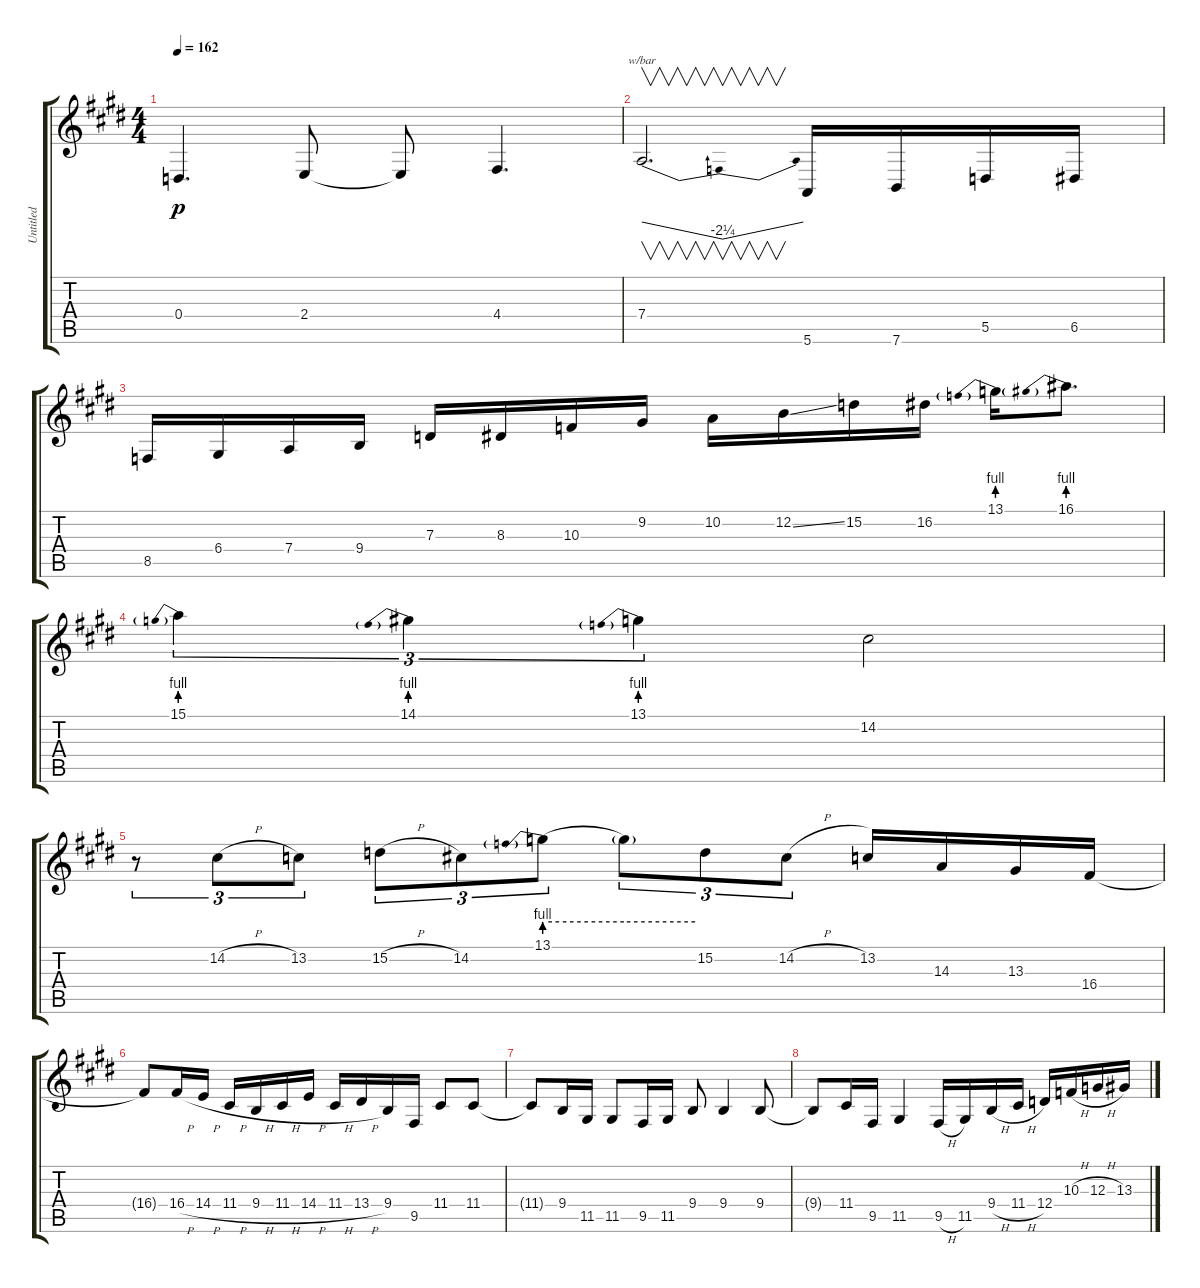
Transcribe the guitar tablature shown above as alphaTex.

\track ("Untitled" "Untitled") {instrument tenorsax}
\staff {score tabs}
\tuning (E4 B3 G3 D3 A2 E2) {hide}
\ts (4 4)
\tempo 162
\clef g2
\ks c#minor
0.4{t}.4{d dy p} 2.4.8 2.4{t}.8 4.4.4{d} |
\ks e
7.4.2{v d tbe (dip default 0 0 30 -9 60 0)} 5.6.16 7.6.16 5.5.16 6.5.16 |
\ks c#minor
8.5.16 6.4.16 7.4.16 9.4.16 7.3.16 8.3.16 10.3.16 9.2.16 10.2.16 12.2{ss}.16 15.2.16 16.2.16 13.1{be (prebend 0 4 60 4)}.16 16.1{be (prebend 0 4 60 4)}.8{d} |
\ks e
15.1{be (prebend 0 4 60 4)}.4{tu (3 2)} 14.1{be (prebend 0 4 60 4)}.4{tu (3 2)} 13.1{be (prebend 0 4 60 4)}.4{tu (3 2)} 14.2.2 |
\ks c#minor
r.8{tu (3 2)} 14.2{h}.8{tu (3 2)} 13.2.8{tu (3 2)} 15.2{h}.8{tu (3 2)} 14.2.8{tu (3 2)} 13.1{be (prebend 0 4 60 4)}.8{tu (3 2)} 13.1{be (hold 0 4 60 4) t}.8{tu (3 2)} 15.2.8{tu (3 2)} 14.2{h}.8{tu (3 2)} 13.2.16 14.3.16 13.3.16 16.4.16 |
\ks e
16.4{t}.8 16.4{h}.16 14.4{h}.16 11.4{h}.16 9.4{h}.16 11.4{h}.16 14.4{h}.16 11.4{h}.16 13.4{h}.16 9.4.16 9.5.16 11.4.8 11.4.8 |
\ks c#minor
11.4{t}.8 9.4.16 11.5.16 11.5.8 9.5.16 11.5.16 9.4.8 9.4.4 9.4.8 |
\ks e
9.4{t}.8 11.4.16 9.5.16 11.5.4 9.5{h}.16 11.5.16 9.4{h}.16 11.4{h}.16 12.4.16 10.3{h}.16 12.3{h}.16 13.3.16
